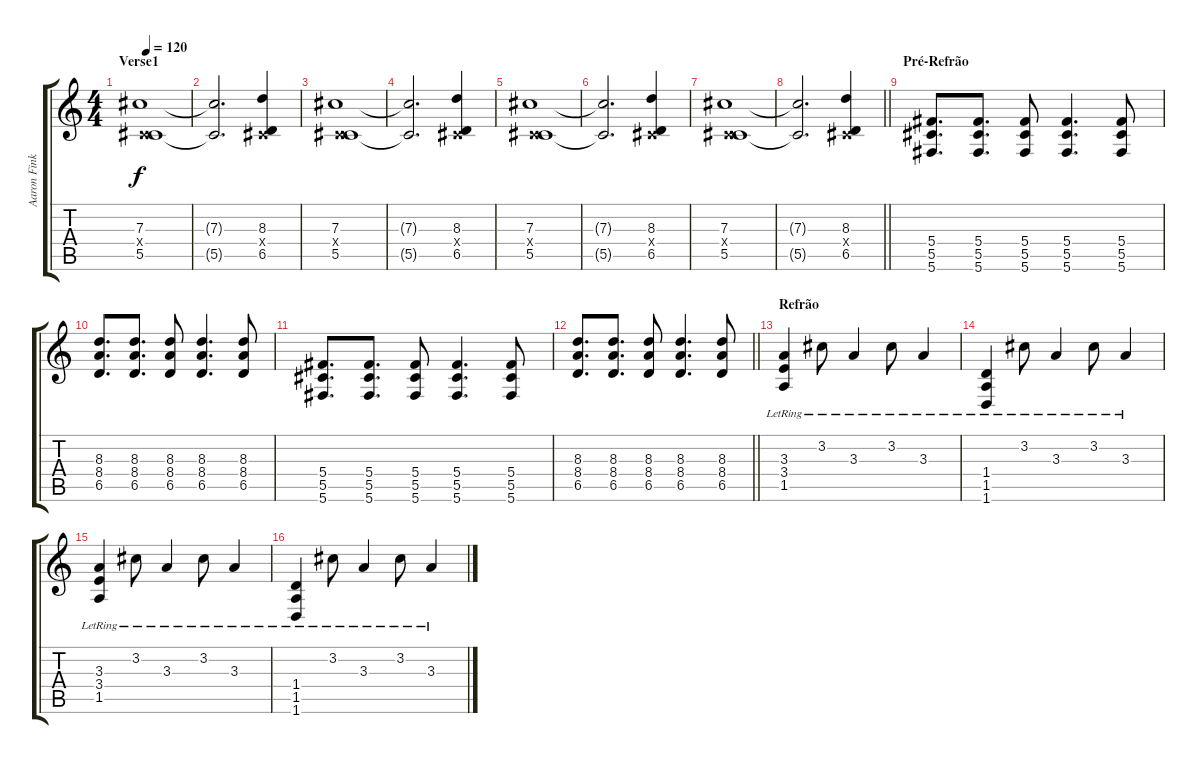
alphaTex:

\track ("Aaron Fink" "Aaron Fink") {instrument distortionguitar}
\staff {score tabs}
\tuning (Eb4 Bb3 Gb3 Db3 Ab2 Db2) {hide}
\ts (4 4)
\section ("" "Verse1")
\tempo 120
\clef g2
\ks c
(7.3 0.4{x} 5.5).1{dy f} |
(7.3{t} 5.5{t}).2{d} (8.3 0.4{x} 6.5).4 |
(7.3 0.4{x} 5.5).1 |
(7.3{t} 5.5{t}).2{d} (8.3 0.4{x} 6.5).4 |
(7.3 0.4{x} 5.5).1 |
(7.3{t} 5.5{t}).2{d} (8.3 0.4{x} 6.5).4 |
(7.3 0.4{x} 5.5).1 |
\barLineRight lightlight
(7.3{t} 5.5{t}).2{d} (8.3 0.4{x} 6.5).4 |
\section ("" "Pré-Refrão")
(5.4 5.5 5.6).8{d} (5.4 5.5 5.6).8{d} (5.4 5.5 5.6).8 (5.4 5.5 5.6).4{d} (5.4 5.5 5.6).8 |
(8.3 8.4 6.5).8{d} (8.3 8.4 6.5).8{d} (8.3 8.4 6.5).8 (8.3 8.4 6.5).4{d} (8.3 8.4 6.5).8 |
(5.4 5.5 5.6).8{d} (5.4 5.5 5.6).8{d} (5.4 5.5 5.6).8 (5.4 5.5 5.6).4{d} (5.4 5.5 5.6).8 |
\barLineRight lightlight
(8.3 8.4 6.5).8{d} (8.3 8.4 6.5).8{d} (8.3 8.4 6.5).8 (8.3 8.4 6.5).4{d} (8.3 8.4 6.5).8 |
\section ("" "Refrão")
(3.3{lr} 3.4{lr} 1.5{lr}).4 3.2{lr}.8 3.3{lr}.4 3.2{lr}.8 3.3{lr}.4 |
(1.4{lr} 1.5{lr} 1.6{lr}).4 3.2{lr}.8 3.3{lr}.4 3.2{lr}.8 3.3{lr}.4 |
(3.3{lr} 3.4{lr} 1.5{lr}).4 3.2{lr}.8 3.3{lr}.4 3.2{lr}.8 3.3{lr}.4 |
(1.4{lr} 1.5{lr} 1.6{lr}).4 3.2{lr}.8 3.3{lr}.4 3.2{lr}.8 3.3{lr}.4
